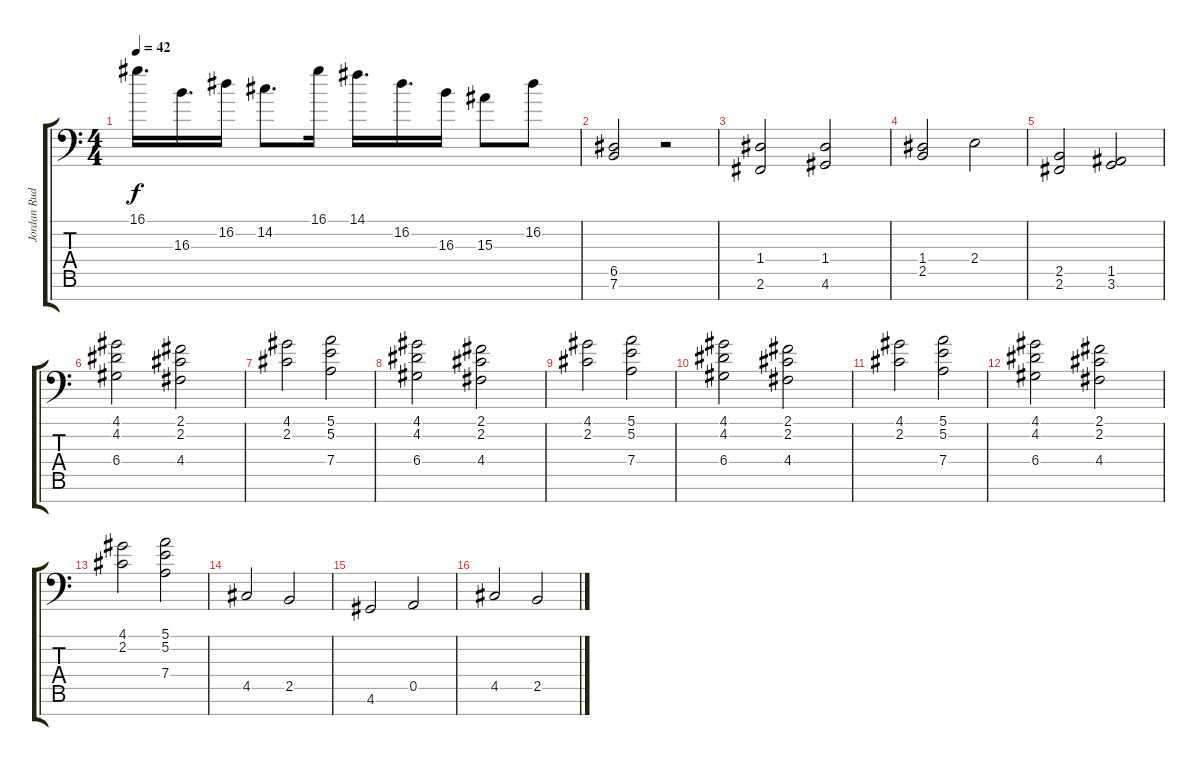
\track ("Jordan Rudess" "Jordan Rud") {instrument stringensemble1}
\staff {score tabs}
\tuning (E4 B3 G3 D3 A2 E2 C-1) {hide}
\ts (4 4)
\tempo 42
\clef f4
\ks c
16.1.16{d dy f} 16.3.16{d} 16.2.16 14.2.8{d} 16.1.16 14.1.16{d} 16.2.16{d} 16.3.16 15.3.8 16.2.8 |
(6.5 7.6).2{volume 8 balance 4 instrument stringensemble2} r.2 |
(1.4 2.6).2 (1.4 4.6).2 |
(1.4 2.5).2 2.4.2 |
(2.5 2.6).2 (1.5 3.6).2 |
(4.1 4.2 6.4).2 (2.1 2.2 4.4).2 |
(4.1 2.2).2 (5.1 5.2 7.4).2 |
(4.1 4.2 6.4).2 (2.1 2.2 4.4).2 |
(4.1 2.2).2 (5.1 5.2 7.4).2 |
(4.1 4.2 6.4).2 (2.1 2.2 4.4).2 |
(4.1 2.2).2 (5.1 5.2 7.4).2 |
(4.1 4.2 6.4).2 (2.1 2.2 4.4).2 |
(4.1 2.2).2 (5.1 5.2 7.4).2 |
4.5.2 2.5.2 |
4.6.2 0.5.2 |
4.5.2 2.5.2
